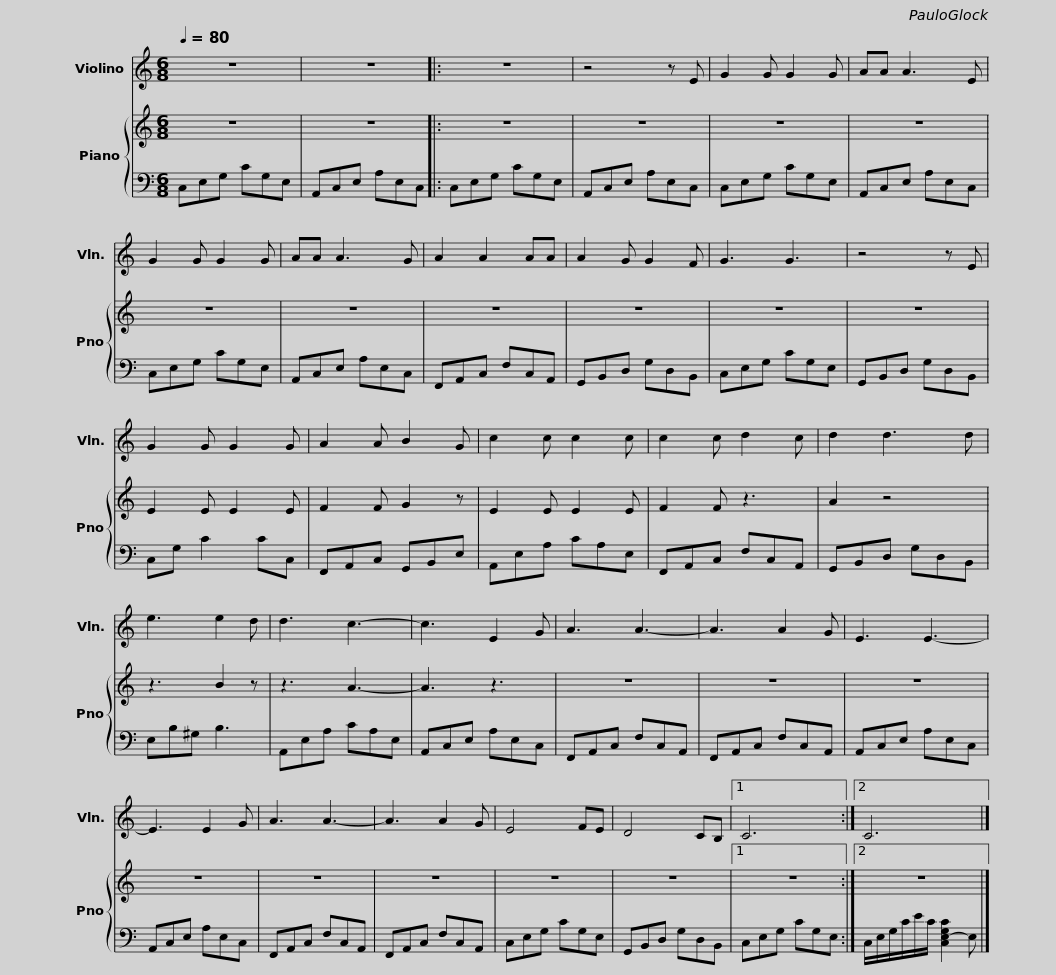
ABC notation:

X:1
%%score 1 { 2 | 3 }
L:1/8
Q:1/4=80
M:6/8
I:linebreak $
K:C
V:1 treble
V:2 treble
V:3 bass
V:1
 z6 | z6 |: z6 | z4 z E |$ G2 G G2 G | %5
 AA A3 E | G2 G G2 G | AA A3 G |$ A2 A2 AA | A2 G G2 F | %10
 G3 G3 | z4 z E |$ G2 G G2 G | A2 A B2 G | c2 c c2 c | %15
 c2 c d2 c |$ d2 d3 d | e3 e2 d | d3 c3- | c3 E2 G |$ %20
 A3 A3- | A3 A2 G | E3 E3- | E3 E2 G |$ A3 A3- | %25
 A3 A2 G | E4 FE | D4 CB, |1$ C6 :|2 C6 |] %30
V:2
 z6 | z6 |: z6 | z6 |$ z6 | %5
 z6 | z6 | z6 |$ z6 | z6 | %10
 z6 | z6 |$ E2 E E2 E | F2 F G2 z | E2 E E2 E | %15
 F2 F z3 |$ A2 z4 | z3 B2 z | z3 A3- | A3 z3 |$ %20
 z6 | z6 | z6 | z6 |$ z6 | %25
 z6 | z6 | z6 |1$ z6 :|2 z6 |] %30
V:3
 C,E,G, CG,E, | A,,C,E, A,E,C, |: C,E,G, CG,E, | A,,C,E, A,E,C, |$ C,E,G, CG,E, | %5
 A,,C,E, A,E,C, | C,E,G, CG,E, | A,,C,E, A,E,C, |$ F,,A,,C, F,C,A,, | G,,B,,D, G,D,B,, | %10
 C,E,G, CG,E, | G,,B,,D, G,D,B,, |$ C,G, C2 CC, | F,,A,,C, G,,B,,E, | A,,E,A, CA,E, | %15
 F,,A,,C, F,C,A,, |$ G,,B,,D, G,D,B,, | E,B,^G, B,3 | A,,E,A, CA,E, | A,,C,E, A,E,C, |$ %20
 F,,A,,C, F,C,A,, | F,,A,,C, F,C,A,, | A,,C,E, A,E,C, | A,,C,E, A,E,C, |$ F,,A,,C, F,C,A,, | %25
 F,,A,,C, F,C,A,, | C,E,G, CG,E, | G,,B,,D, G,D,B,, |1$ C,E,G, CG,E, :|2 C,/E,/G,/C/E/C/ [C,E,-G,C]2 E, |] %30
